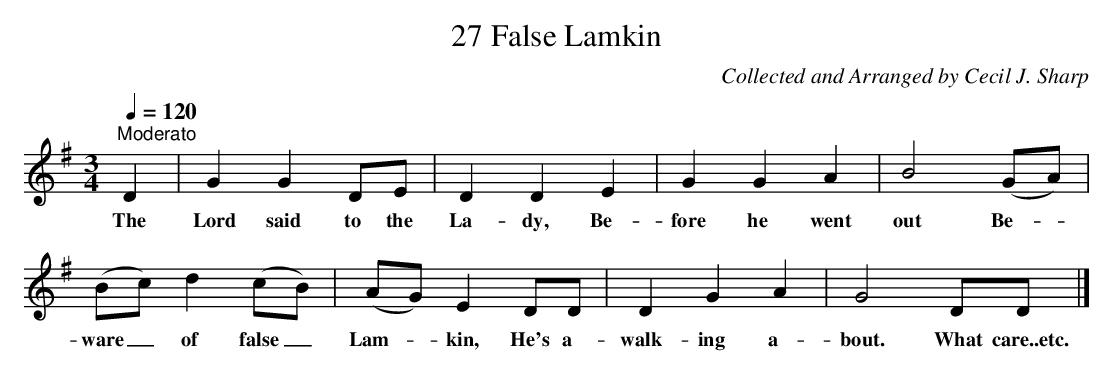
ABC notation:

X:1
T:27 False Lamkin
C:Collected and Arranged by Cecil J. Sharp
L:1/4
Q:1/4=120
M:3/4
K:G
"^Moderato" D | G G D/E/ | D D E | G G A | B2 (G/A/) |$ (B/c/) d (c/B/) | (A/G/) E D/D/ | D G A |
w: The|Lord said to the|La- dy, Be-|fore he went|out Be- *|ware _ of false _|Lam- * kin, He's a-|walk- ing a-|
G2 D/D/ |]
w: bout. What care..etc.|
